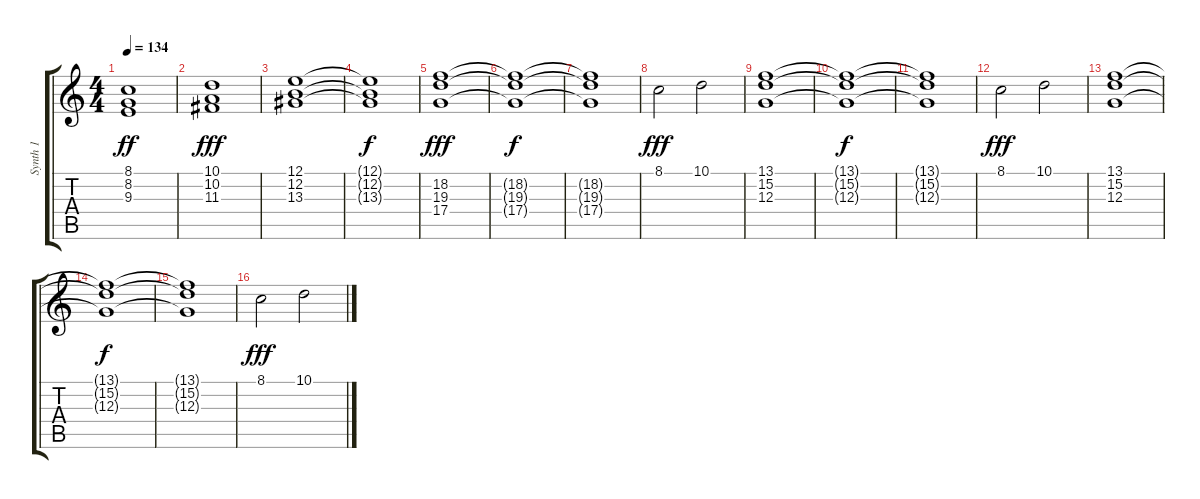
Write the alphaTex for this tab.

\track ("Synth 1" "Synth 1") {instrument pad2warm}
\staff {score tabs}
\tuning (E4 B3 G3 D3 A2 E2) {hide}
\ts (4 4)
\tempo 134
\clef g2
\ks c
(8.1 8.2 9.3).1{dy ff} |
(10.1 10.2 11.3).1{dy fff} |
(12.1 12.2 13.3).1 |
(12.1{t} 12.2{t} 13.3{t}).1{dy f} |
(18.2 19.3 17.4).1{dy fff} |
(18.2{t} 19.3{t} 17.4{t}).1{dy f} |
(18.2{t} 19.3{t} 17.4{t}).1 |
8.1.2{dy fff} 10.1.2 |
(13.1 15.2 12.3).1 |
(13.1{t} 15.2{t} 12.3{t}).1{dy f} |
(13.1{t} 15.2{t} 12.3{t}).1 |
8.1.2{dy fff} 10.1.2 |
(13.1 15.2 12.3).1 |
(13.1{t} 15.2{t} 12.3{t}).1{dy f} |
(13.1{t} 15.2{t} 12.3{t}).1 |
8.1.2{dy fff} 10.1.2
